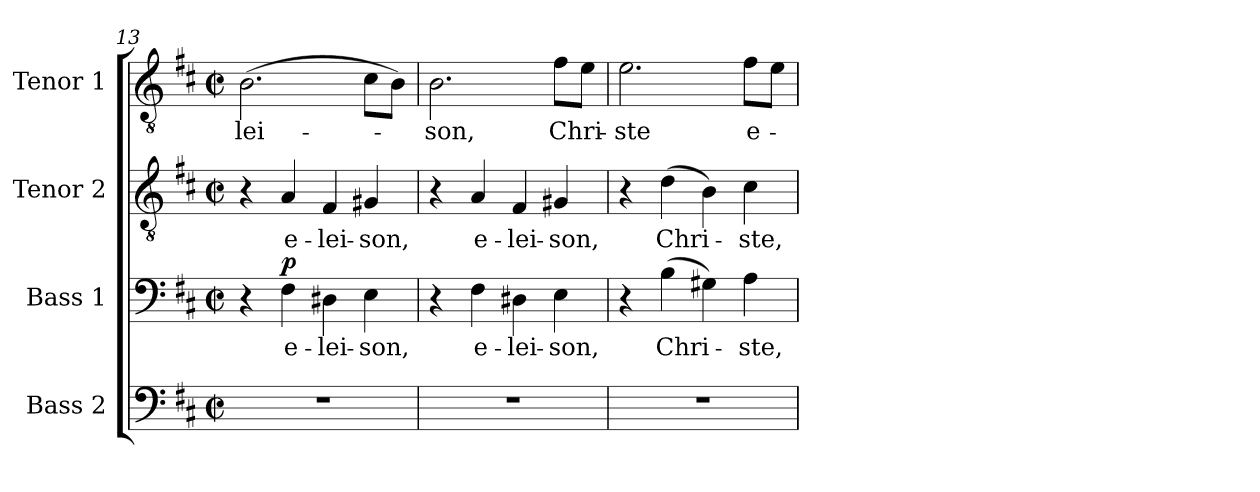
**kern	**kern	**text	**dynam	**kern	**text	**kern	**text
*part4	*part3	*part3	*part3	*part2	*part2	*part1	*part1
*staff4	*staff3	*staff3	*staff3	*staff2	*staff2	*staff1	*staff1
*I"Bass 2	*I"Bass 1	*	*	*I"Tenor 2	*	*I"Tenor 1	*
*I'B. 2	*I'B. 1	*	*	*I'T. 2	*	*I'T. 1	*
*clefF4	*clefF4	*	*	*clefGv2	*	*clefGv2	*
*k[f#c#]	*k[f#c#]	*	*	*k[f#c#]	*	*k[f#c#]	*
*D:	*D:	*	*	*D:	*	*D:	*
*M2/2	*M2/2	*	*	*M2/2	*	*M2/2	*
*met(c|)	*met(c|)	*	*	*met(c|)	*	*met(c|)	*
=13	=13	=13	=13	=13	=13	=13	=13
!	!	!	!	!	!	!	!LO:LY:b
1r	4r	.	.	4r	.	(>2.B\	-lei-
!	!	!LO:LY:b	!LO:DY:a	!	!LO:LY:b	!	!
.	4F#\	e-	p	4A/	e-	.	.
!	!	!LO:LY:b	!	!	!LO:LY:b	!	!
.	4D#X\	-lei-	.	4F#/	-lei-	.	.
!	!	!LO:LY:b	!	!	!LO:LY:b	!	!
.	4E\	-son,	.	4G#X/	-son,	8c#\L	.
.	.	.	.	.	.	8B\J)	.
=14	=14	=14	=14	=14	=14	=14	=14
!	!	!	!	!	!	!	!LO:LY:b
1r	4r	.	.	4r	.	2.B\	-son,
!	!	!LO:LY:b	!	!	!LO:LY:b	!	!
.	4F#\	e-	.	4A/	e-	.	.
!	!	!LO:LY:b	!	!	!LO:LY:b	!	!
.	4D#X\	-lei-	.	4F#/	-lei-	.	.
!	!	!LO:LY:b	!	!	!LO:LY:b	!	!LO:LY:b
.	4E\	-son,	.	4G#X/	-son,	8f#\L	Chri-
.	.	.	.	.	.	8e\J	.
=15	=15	=15	=15	=15	=15	=15	=15
!	!	!	!	!	!	!	!LO:LY:b
1r	4r	.	.	4r	.	2.e\	-ste
!	!	!LO:LY:b	!	!	!LO:LY:b	!	!
.	(>4B\	Chri-	.	(>4d\	Chri-	.	.
.	4G#X\)	.	.	4B\)	.	.	.
!	!	!LO:LY:b	!	!	!LO:LY:b	!	!LO:LY:b
.	4A\	-ste,	.	4c#\	-ste,	8f#\L	e-
.	.	.	.	.	.	8e\J	.
=	=	=	=	=	=	=	=
*-	*-	*-	*-	*-	*-	*-	*-
